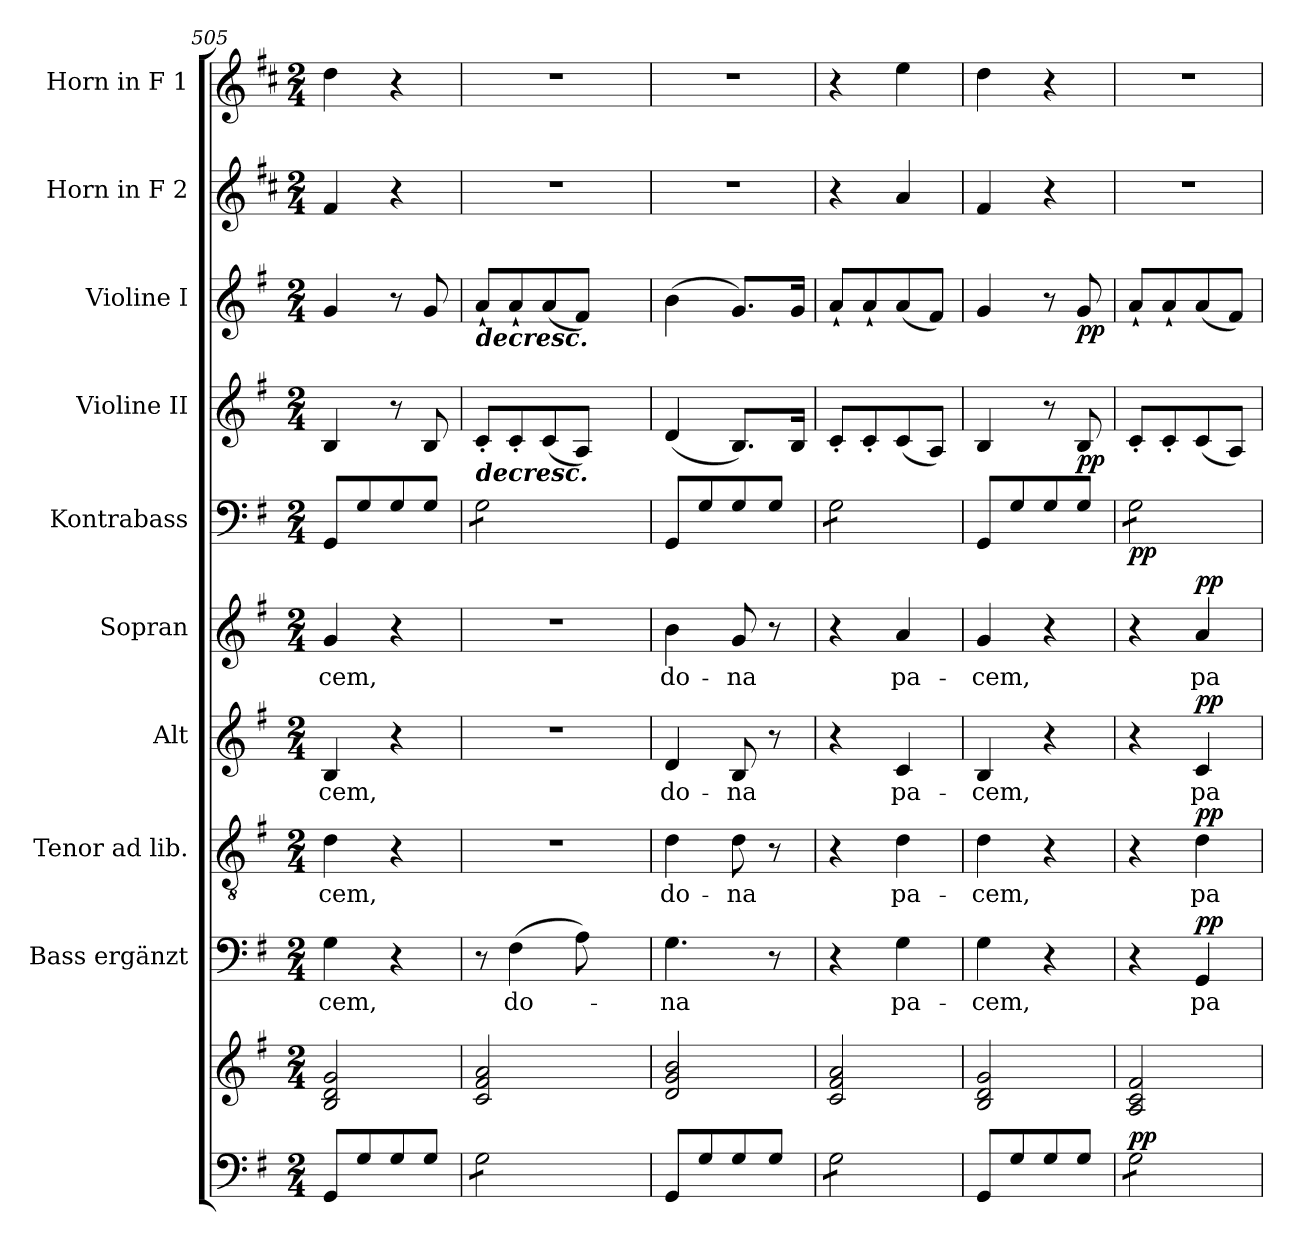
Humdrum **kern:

**kern	**kern	**dynam	**kern	**text	**dynam	**kern	**text	**dynam	**kern	**text	**dynam	**kern	**text	**dynam	**kern	**dynam	**kern	**dynam	**kern	**dynam	**kern	**kern
*part10	*part10	*part10	*part9	*part9	*part9	*part8	*part8	*part8	*part7	*part7	*part7	*part6	*part6	*part6	*part5	*part5	*part4	*part4	*part3	*part3	*part2	*part1
*staff11	*staff10	*staff10/11	*staff9	*staff9	*staff9	*staff8	*staff8	*staff8	*staff7	*staff7	*staff7	*staff6	*staff6	*staff6	*staff5	*staff5	*staff4	*staff4	*staff3	*staff3	*staff2	*staff1
*	*	*	*I"Bass ergänzt	*	*	*I"Tenor ad lib.	*	*	*I"Alt	*	*	*I"Sopran	*	*	*I"Kontrabass	*	*I"Violine II	*	*I"Violine I	*	*I"Horn in F 2	*I"Horn in F 1
*	*	*	*I'B.	*	*	*I'T.	*	*	*I'A.	*	*	*I'S.	*	*	*I'Kb.	*	*I'Vl. II	*	*I'Vl. I	*	*	*
*clefF4	*clefG2	*	*clefF4	*	*	*clefGv2	*	*	*clefG2	*	*	*clefG2	*	*	*clefF4	*	*clefG2	*	*clefG2	*	*clefG2	*clefG2
*	*	*	*	*	*	*	*	*	*	*	*	*	*	*	*ITrd7c12	*	*	*	*	*	*ITrd4c7	*ITrd4c7
*k[f#]	*k[f#]	*	*k[f#]	*	*	*k[f#]	*	*	*k[f#]	*	*	*k[f#]	*	*	*k[f#]	*	*k[f#]	*	*k[f#]	*	*k[f#]	*k[f#]
*G:	*G:	*	*G:	*	*	*G:	*	*	*G:	*	*	*G:	*	*	*G:	*	*G:	*	*G:	*	*G:	*G:
*M2/4	*M2/4	*	*M2/4	*	*	*M2/4	*	*	*M2/4	*	*	*M2/4	*	*	*M2/4	*	*M2/4	*	*M2/4	*	*M2/4	*M2/4
=505	=505	=505	=505	=505	=505	=505	=505	=505	=505	=505	=505	=505	=505	=505	=505	=505	=505	=505	=505	=505	=505	=505
!	!	!	!	!LO:LY:b	!	!	!LO:LY:b	!	!	!LO:LY:b	!	!	!LO:LY:b	!	!	!	!	!	!	!	!	!
8GG/L	2B/ 2d/ 2g/	.	4G\	-cem,	.	4d\	-cem,	.	4B/	-cem,	.	4g/	-cem,	.	8GGG/L	.	4B/	.	4g/	.	4B/	4g\
8G/	.	.	.	.	.	.	.	.	.	.	.	.	.	.	8GG/	.	.	.	.	.	.	.
8G/	.	.	4r	.	.	4r	.	.	4r	.	.	4r	.	.	8GG/	.	8r	.	8r	.	4r	4r
8G/J	.	.	.	.	.	.	.	.	.	.	.	.	.	.	8GG/J	.	8B/	.	8g/	.	.	.
=506	=506	=506	=506	=506	=506	=506	=506	=506	=506	=506	=506	=506	=506	=506	=506	=506	=506	=506	=506	=506	=506	=506
!	!	!	!	!	!	!	!	!	!	!	!	!	!	!	!	!	!	!	!LO:TX:b:Bi:t=decresc.	!	!	!
!	!	!	!	!	!	!	!	!	!	!	!	!	!	!	!	!	!LO:TX:b:Bi:t=decresc.	!	!	!	!	!
!	!	!	!	!	!	!	!	!	!	!	!	!	!	!	!LO:TX:b:Bi:t=decresc.	!	!	!	!	!	!	!
!LO:TX:a:Bi:t=decresc.	!	!	!	!	!	!	!	!	!	!	!	!	!	!	!	!	!	!	!	!	!	!
*tremolo	*	*	*	*	*	*	*	*	*	*	*	*	*	*	*	*	*	*	*	*	*	*
*	*	*	*	*	*	*	*	*	*	*	*	*	*	*	*tremolo	*	*	*	*	*	*	*
8G\L	2c/ 2f#/ 2a/	.	8r	.	.	2r	.	.	2r	.	.	2r	.	.	8GG\L	.	8c'</L	.	8a`</L	.	2r	2r
!	!	!	!	!LO:LY:b	!	!	!	!	!	!	!	!	!	!	!	!	!	!	!	!	!	!
8G\	.	.	(>4F#\	do-	.	.	.	.	.	.	.	.	.	.	8GG\	.	8c'</	.	8a`</	.	.	.
8G\	.	.	.	.	.	.	.	.	.	.	.	.	.	.	8GG\	.	(<8c/	.	(<8a/	.	.	.
8G\J	.	.	8A\)	.	.	.	.	.	.	.	.	.	.	.	8GG\J	.	8A/J)	.	8f#/J)	.	.	.
*	*	*	*	*	*	*	*	*	*	*	*	*	*	*	*Xtremolo	*	*	*	*	*	*	*
*Xtremolo	*	*	*	*	*	*	*	*	*	*	*	*	*	*	*	*	*	*	*	*	*	*
=507	=507	=507	=507	=507	=507	=507	=507	=507	=507	=507	=507	=507	=507	=507	=507	=507	=507	=507	=507	=507	=507	=507
!	!	!	!	!LO:LY:b	!	!	!LO:LY:b	!	!	!LO:LY:b	!	!	!LO:LY:b	!	!	!	!	!	!	!	!	!
8GG/L	2d/ 2g/ 2b/	.	4.G\	-na	.	4d\	do-	.	4d/	do-	.	4b\	do-	.	8GGG/L	.	(<4d/	.	(>4b\	.	2r	2r
8G/	.	.	.	.	.	.	.	.	.	.	.	.	.	.	8GG/	.	.	.	.	.	.	.
!	!	!	!	!	!	!	!LO:LY:b	!	!	!LO:LY:b	!	!	!LO:LY:b	!	!	!	!	!	!	!	!	!
8G/	.	.	.	.	.	8d\	-na	.	8B/	-na	.	8g/	-na	.	8GG/	.	8.B/L)	.	8.g/L)	.	.	.
8G/J	.	.	8r	.	.	8r	.	.	8r	.	.	8r	.	.	8GG/J	.	.	.	.	.	.	.
.	.	.	.	.	.	.	.	.	.	.	.	.	.	.	.	.	16B/Jk	.	16g/Jk	.	.	.
=508	=508	=508	=508	=508	=508	=508	=508	=508	=508	=508	=508	=508	=508	=508	=508	=508	=508	=508	=508	=508	=508	=508
*tremolo	*	*	*	*	*	*	*	*	*	*	*	*	*	*	*	*	*	*	*	*	*	*
*	*	*	*	*	*	*	*	*	*	*	*	*	*	*	*tremolo	*	*	*	*	*	*	*
8G\L	2c/ 2f#/ 2a/	.	4r	.	.	4r	.	.	4r	.	.	4r	.	.	8GG\L	.	8c'</L	.	8a`</L	.	4r	4r
8G\	.	.	.	.	.	.	.	.	.	.	.	.	.	.	8GG\	.	8c'</	.	8a`</	.	.	.
!	!	!	!	!LO:LY:b	!	!	!LO:LY:b	!	!	!LO:LY:b	!	!	!LO:LY:b	!	!	!	!	!	!	!	!	!
8G\	.	.	4G\	pa-	.	4d\	pa-	.	4c/	pa-	.	4a/	pa-	.	8GG\	.	(<8c/	.	(<8a/	.	4d/	4a\
8G\J	.	.	.	.	.	.	.	.	.	.	.	.	.	.	8GG\J	.	8A/J)	.	8f#/J)	.	.	.
*	*	*	*	*	*	*	*	*	*	*	*	*	*	*	*Xtremolo	*	*	*	*	*	*	*
*Xtremolo	*	*	*	*	*	*	*	*	*	*	*	*	*	*	*	*	*	*	*	*	*	*
=509	=509	=509	=509	=509	=509	=509	=509	=509	=509	=509	=509	=509	=509	=509	=509	=509	=509	=509	=509	=509	=509	=509
!	!	!	!	!LO:LY:b	!	!	!LO:LY:b	!	!	!LO:LY:b	!	!	!LO:LY:b	!	!	!	!	!	!	!	!	!
8GG/L	2B/ 2d/ 2g/	.	4G\	-cem,	.	4d\	-cem,	.	4B/	-cem,	.	4g/	-cem,	.	8GGG/L	.	4B/	.	4g/	.	4B/	4g\
8G/	.	.	.	.	.	.	.	.	.	.	.	.	.	.	8GG/	.	.	.	.	.	.	.
8G/	.	.	4r	.	.	4r	.	.	4r	.	.	4r	.	.	8GG/	.	8r	.	8r	.	4r	4r
!	!	!	!	!	!	!	!	!	!	!	!	!	!	!	!	!	!	!LO:DY:b	!	!LO:DY:b	!	!
8G/J	.	.	.	.	.	.	.	.	.	.	.	.	.	.	8GG/J	.	8B/	pp	8g/	pp	.	.
=510	=510	=510	=510	=510	=510	=510	=510	=510	=510	=510	=510	=510	=510	=510	=510	=510	=510	=510	=510	=510	=510	=510
!	!	!LO:DY:a=2	!	!	!	!	!	!	!	!	!	!	!	!	!	!LO:DY:b	!	!	!	!	!	!
*tremolo	*	*	*	*	*	*	*	*	*	*	*	*	*	*	*	*	*	*	*	*	*	*
*	*	*	*	*	*	*	*	*	*	*	*	*	*	*	*tremolo	*	*	*	*	*	*	*
8G\L	2A/ 2c/ 2f#/	pp	4r	.	.	4r	.	.	4r	.	.	4r	.	.	8GG\L	pp	8c'</L	.	8a`</L	.	2r	2r
8G\	.	.	.	.	.	.	.	.	.	.	.	.	.	.	8GG\	.	8c'</	.	8a`</	.	.	.
!	!	!	!	!LO:LY:b	!LO:DY:a	!	!LO:LY:b	!LO:DY:a	!	!LO:LY:b	!LO:DY:a	!	!LO:LY:b	!LO:DY:a	!	!	!	!	!	!	!	!
8G\	.	.	4GG/	pa-	pp	4d\	pa-	pp	4c/	pa-	pp	4a/	pa-	pp	8GG\	.	(<8c/	.	(<8a/	.	.	.
8G\J	.	.	.	.	.	.	.	.	.	.	.	.	.	.	8GG\J	.	8A/J)	.	8f#/J)	.	.	.
*	*	*	*	*	*	*	*	*	*	*	*	*	*	*	*Xtremolo	*	*	*	*	*	*	*
*Xtremolo	*	*	*	*	*	*	*	*	*	*	*	*	*	*	*	*	*	*	*	*	*	*
=	=	=	=	=	=	=	=	=	=	=	=	=	=	=	=	=	=	=	=	=	=	=
*-	*-	*-	*-	*-	*-	*-	*-	*-	*-	*-	*-	*-	*-	*-	*-	*-	*-	*-	*-	*-	*-	*-
